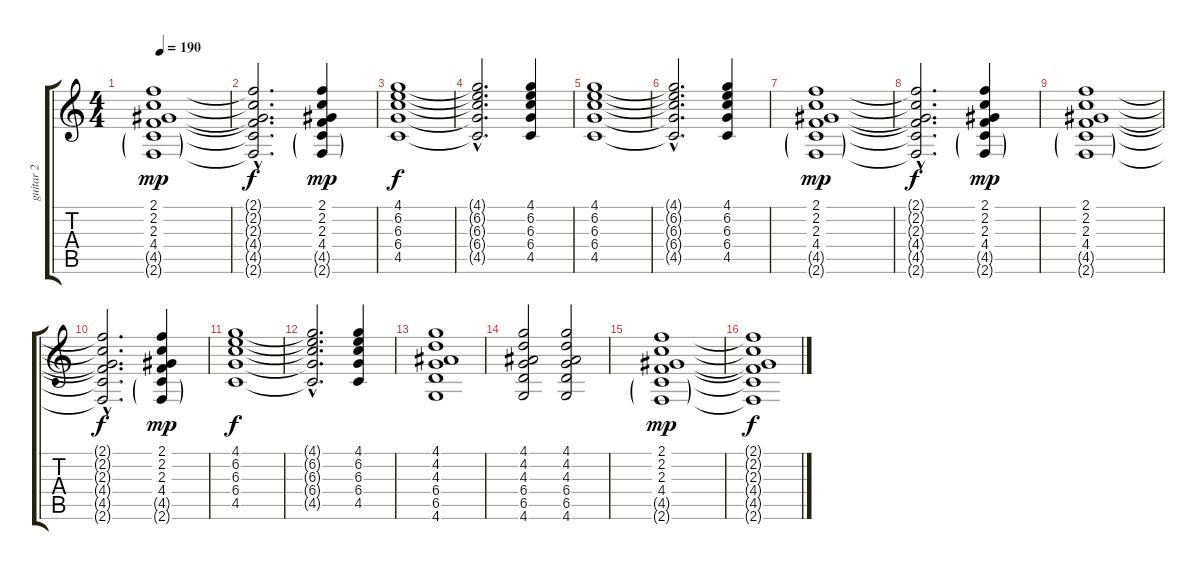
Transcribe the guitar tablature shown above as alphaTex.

\track ("guitar 2" "guitar 2") {instrument distortionguitar}
\staff {score tabs}
\tuning (Eb4 Bb3 Gb3 Db3 Ab2 Eb2) {hide}
\ts (4 4)
\tempo 190
\clef g2
\ks c
(2.1 2.2 2.3 4.4 4.5{g} 2.6{g}).1{dy mp} |
(2.1{hac t} 2.2{hac t} 2.3{hac t} 4.4{hac t} 4.5{hac t} 2.6{hac t}).2{d dy f} (2.1 2.2 2.3 4.4 4.5{g} 2.6{g}).4{dy mp} |
(4.1 6.2 6.3 6.4 4.5).1{dy f} |
(4.1{hac t} 6.2{hac t} 6.3{hac t} 6.4{hac t} 4.5{hac t}).2{d} (4.1 6.2 6.3 6.4 4.5).4 |
(4.1 6.2 6.3 6.4 4.5).1 |
(4.1{hac t} 6.2{hac t} 6.3{hac t} 6.4{hac t} 4.5{hac t}).2{d} (4.1 6.2 6.3 6.4 4.5).4 |
(2.1 2.2 2.3 4.4 4.5{g} 2.6{g}).1{dy mp} |
(2.1{hac t} 2.2{hac t} 2.3{hac t} 4.4{hac t} 4.5{hac t} 2.6{hac t}).2{d dy f} (2.1 2.2 2.3 4.4 4.5{g} 2.6{g}).4{dy mp} |
(2.1 2.2 2.3 4.4 4.5{g} 2.6{g}).1 |
(2.1{hac t} 2.2{hac t} 2.3{hac t} 4.4{hac t} 4.5{hac t} 2.6{hac t}).2{d dy f} (2.1 2.2 2.3 4.4 4.5{g} 2.6{g}).4{dy mp} |
(4.1 6.2 6.3 6.4 4.5).1{dy f} |
(4.1{hac t} 6.2{hac t} 6.3{hac t} 6.4{hac t} 4.5{hac t}).2{d} (4.1 6.2 6.3 6.4 4.5).4 |
(4.1 4.2 4.3 6.4 6.5 4.6).1 |
(4.1 4.2 4.3 6.4 6.5 4.6).2 (4.1 4.2 4.3 6.4 6.5 4.6).2 |
(2.1 2.2 2.3 4.4 4.5{g} 2.6{g}).1{dy mp volume 5} |
(2.1{t} 2.2{t} 2.3{t} 4.4{t} 4.5{t} 2.6{t}).1{dy f}
